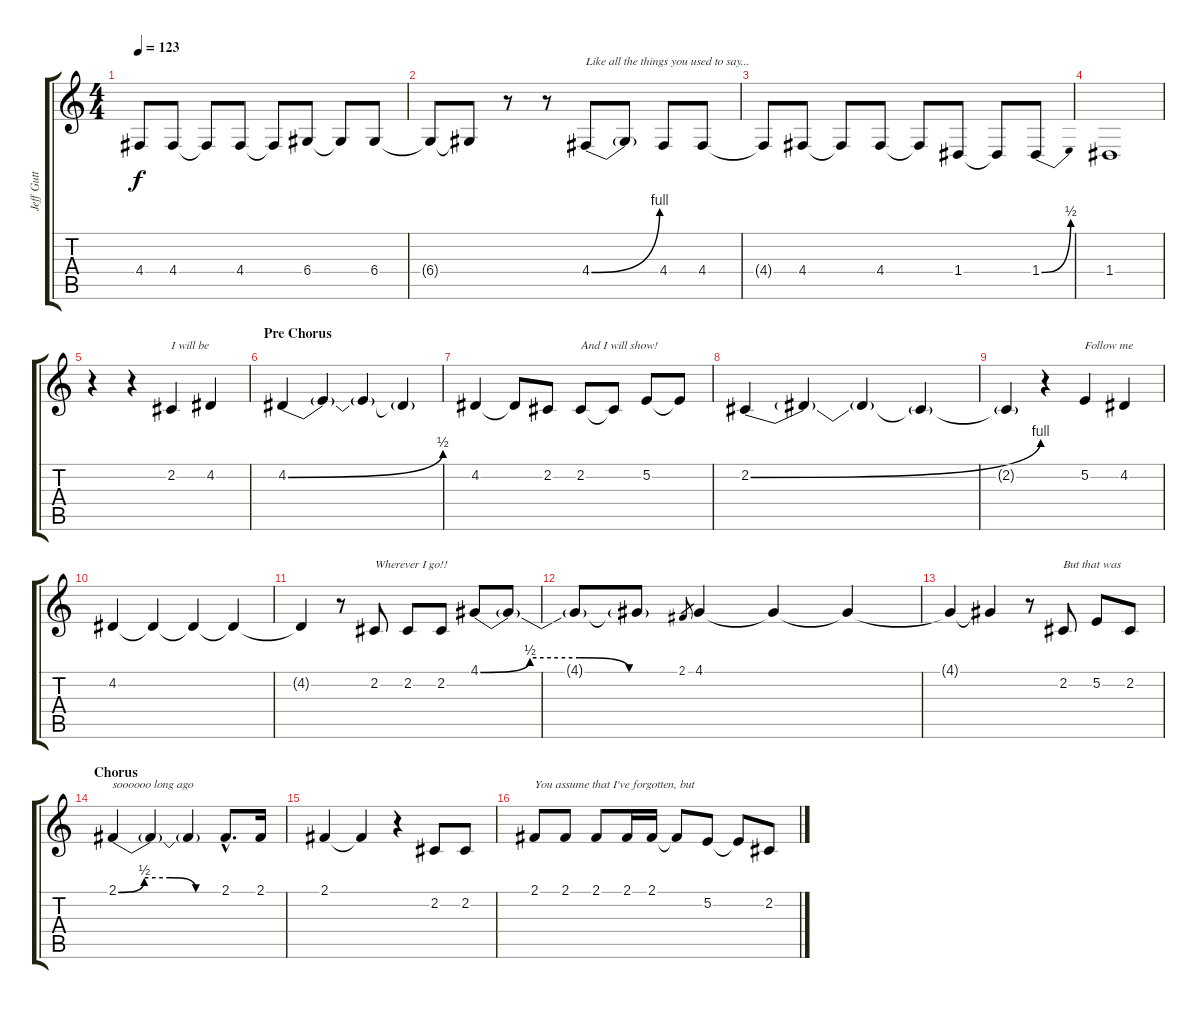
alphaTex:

\track ("Jeff Gutt (Vocals)" "Jeff Gutt ") {instrument harmonica}
\staff {score tabs}
\tuning (E4 B3 G3 D3 A2 E2) {hide}
\ts (4 4)
\tempo 123
\clef g2
\ks c
4.4{t}.8{dy f} 4.4.8 4.4{t}.8 4.4.8 4.4{t}.8 6.4.8 6.4{t}.8 6.4.8 |
6.4{t}.8 6.4{t}.8 r.8 r.8 4.4{be (bend 0 0 60 4)}.8{txt "Like all the things you used to say..."} 4.4{t}.8 4.4.8 4.4.8 |
4.4{t}.8 4.4.8 4.4{t}.8 4.4.8 4.4{t}.8 1.4.8 1.4{t}.8 1.4{be (bend 0 0 60 2)}.8 |
1.4.1 |
r.4 r.4 2.2.4{txt "I will be"} 4.2.4 |
\section ("" "Pre Chorus")
4.2{be (bend 0 0 60 2)}.4 4.2{t}.4 4.2{t}.4 4.2{t}.4 |
4.2.4 4.2{t}.8 2.2.8 2.2.8{txt "And I will show!"} 2.2{t}.8 5.2.8 5.2{t}.8 |
2.2{be (bend 0 0 60 4)}.4 2.2{t}.4 2.2{t}.4 2.2{t}.4 |
2.2{t}.4 r.4 5.2.4{txt "Follow me"} 4.2.4 |
4.2.4 4.2{t}.4 4.2{t}.4 4.2{t}.4 |
4.2{t}.4 r.8 2.2.8{txt "Wherever I go!!"} 2.2.8 2.2.8 4.1{be (custom 0 0 15 2 30 2 45 0 60 0)}.8 4.1{t}.8 |
4.1{t}.8 4.1{t}.8 2.1.8{gr} 4.1.4 4.1{t}.4 4.1{t}.4 |
4.1{t}.4 4.1{t}.4 r.8 2.2.8{txt "But that was"} 5.2.8 2.2.8 |
\section ("" "Chorus")
2.1{be (custom 0 0 15 2 30 2 45 0 60 0)}.4{txt "soooooo long ago"} 2.1{t}.4 2.1{t}.4 2.1{hac}.8{d} 2.1.16 |
2.1.4 2.1{t}.4 r.4 2.2.8 2.2.8 |
2.1.8{txt "You assume that I've forgotten, but"} 2.1.8 2.1.8 2.1.16 2.1.16 2.1{t}.8 5.2.8 5.2{t}.8 2.2.8
